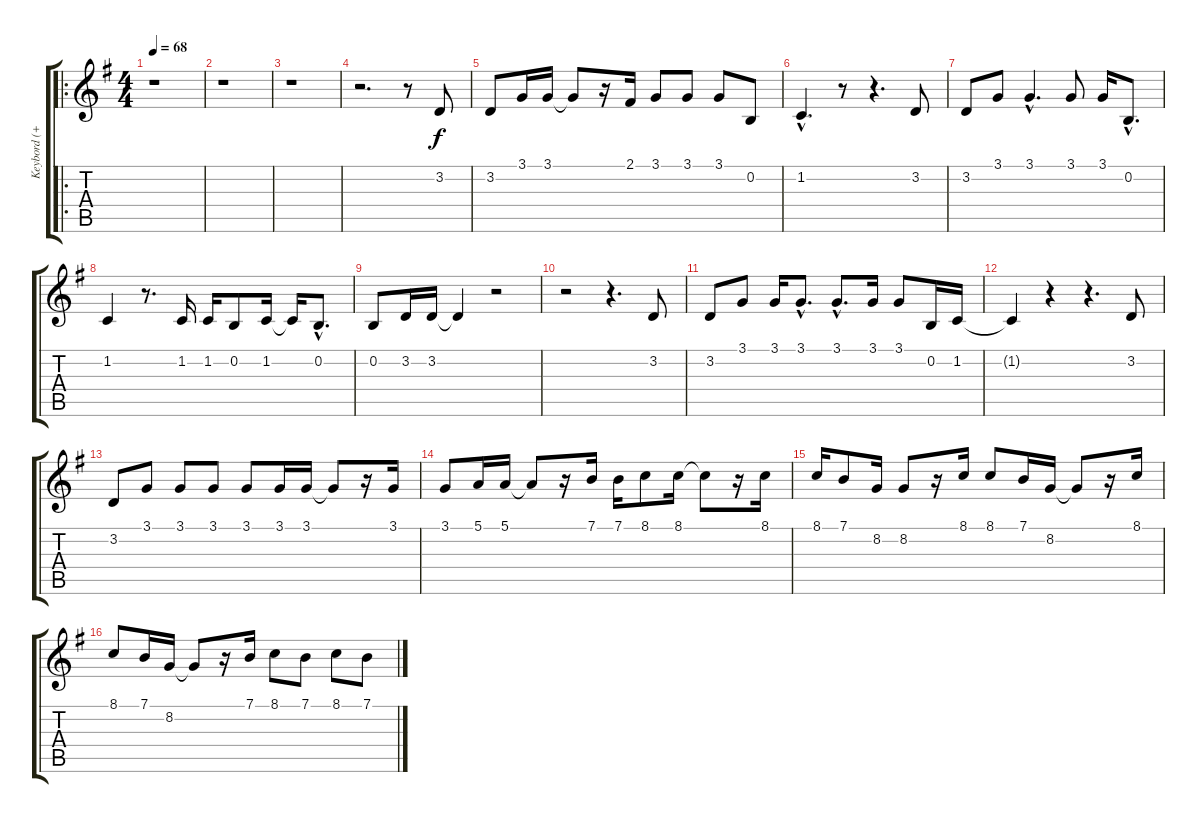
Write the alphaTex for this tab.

\track ("Keybord (+12) (Chor)" "Keybord (+") {instrument choiraahs}
\staff {score tabs}
\tuning (E4 B3 G3 D3 A2 E2) {hide}
\ro
\ts (4 4)
\tempo 68
\clef g2
\ks g
r.1{dy f instrument choiraahs} |
r.1 |
r.1 |
r.2{d} r.8 3.2.8 |
3.2.8 3.1.16 3.1.16 3.1{t}.8 r.16 2.1.16 3.1.8 3.1.8 3.1.8 0.2.8 |
1.2{hac}.4{d} r.8 r.4{d} 3.2.8 |
3.2.8 3.1.8 3.1{hac}.4{d} 3.1.8 3.1.16 0.2{hac}.8{d} |
1.2.4 r.8{d} 1.2.16 1.2.16 0.2.8 1.2.16 1.2{t}.16 0.2{hac}.8{d} |
0.2.8 3.2.16 3.2.16 3.2{t}.4 r.2 |
r.2 r.4{d} 3.2.8 |
3.2.8 3.1.8 3.1.16 3.1{hac}.8{d} 3.1{hac}.8{d} 3.1.16 3.1.8 0.2.16 1.2.16 |
1.2{t}.4 r.4 r.4{d} 3.2.8 |
3.2.8 3.1.8 3.1.8 3.1.8 3.1.8 3.1.16 3.1.16 3.1{t}.8 r.16 3.1.16 |
3.1.8 5.1.16 5.1.16 5.1{t}.8 r.16 7.1.16 7.1.16 8.1.8 8.1.16 8.1{t}.8 r.16 8.1.16 |
8.1.16 7.1.8 8.2.16 8.2.8 r.16 8.1.16 8.1.8 7.1.16 8.2.16 8.2{t}.8 r.16 8.1.16 |
8.1.8 7.1.16 8.2.16 8.2{t}.8 r.16 7.1.16 8.1.8 7.1.8 8.1.8 7.1.8
